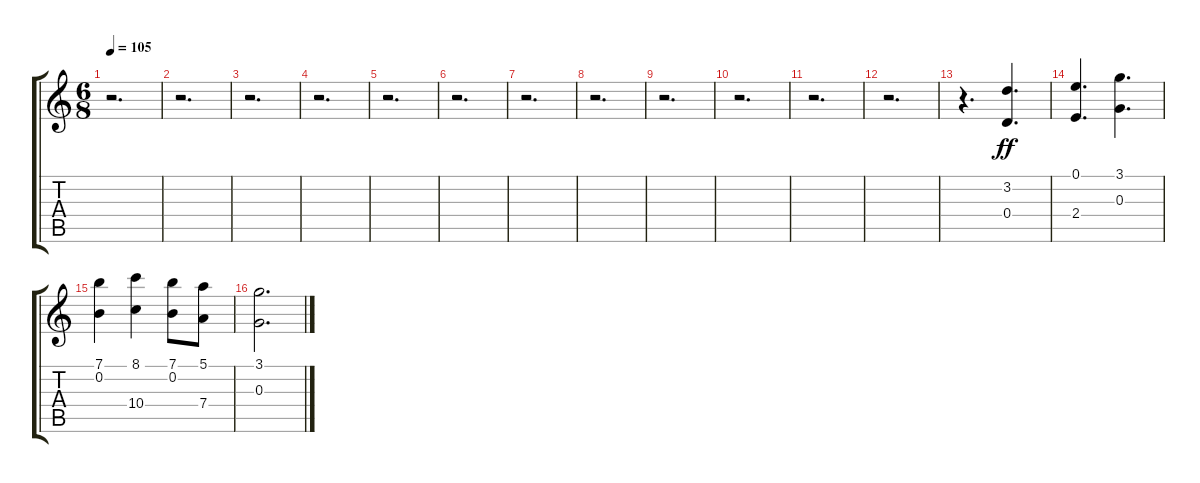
\track "" {instrument electricguitarmuted}
\staff {score tabs}
\tuning (E4 B3 G3 D3 A2 E2) {hide}
\ts (6 8)
\tempo 105
\clef g2
\ks c
r.2{d dy f} |
r.2{d} |
r.2{d} |
r.2{d} |
r.2{d} |
r.2{d} |
r.2{d} |
r.2{d} |
r.2{d} |
r.2{d} |
r.2{d} |
r.2{d} |
r.4{d} (3.2 0.4).4{d dy ff} |
(0.1 2.4).4{d} (3.1 0.3).4{d} |
(7.1 0.2).4 (8.1 10.4).4 (7.1 0.2).8 (5.1 7.4).8 |
(3.1 0.3).2{d}
